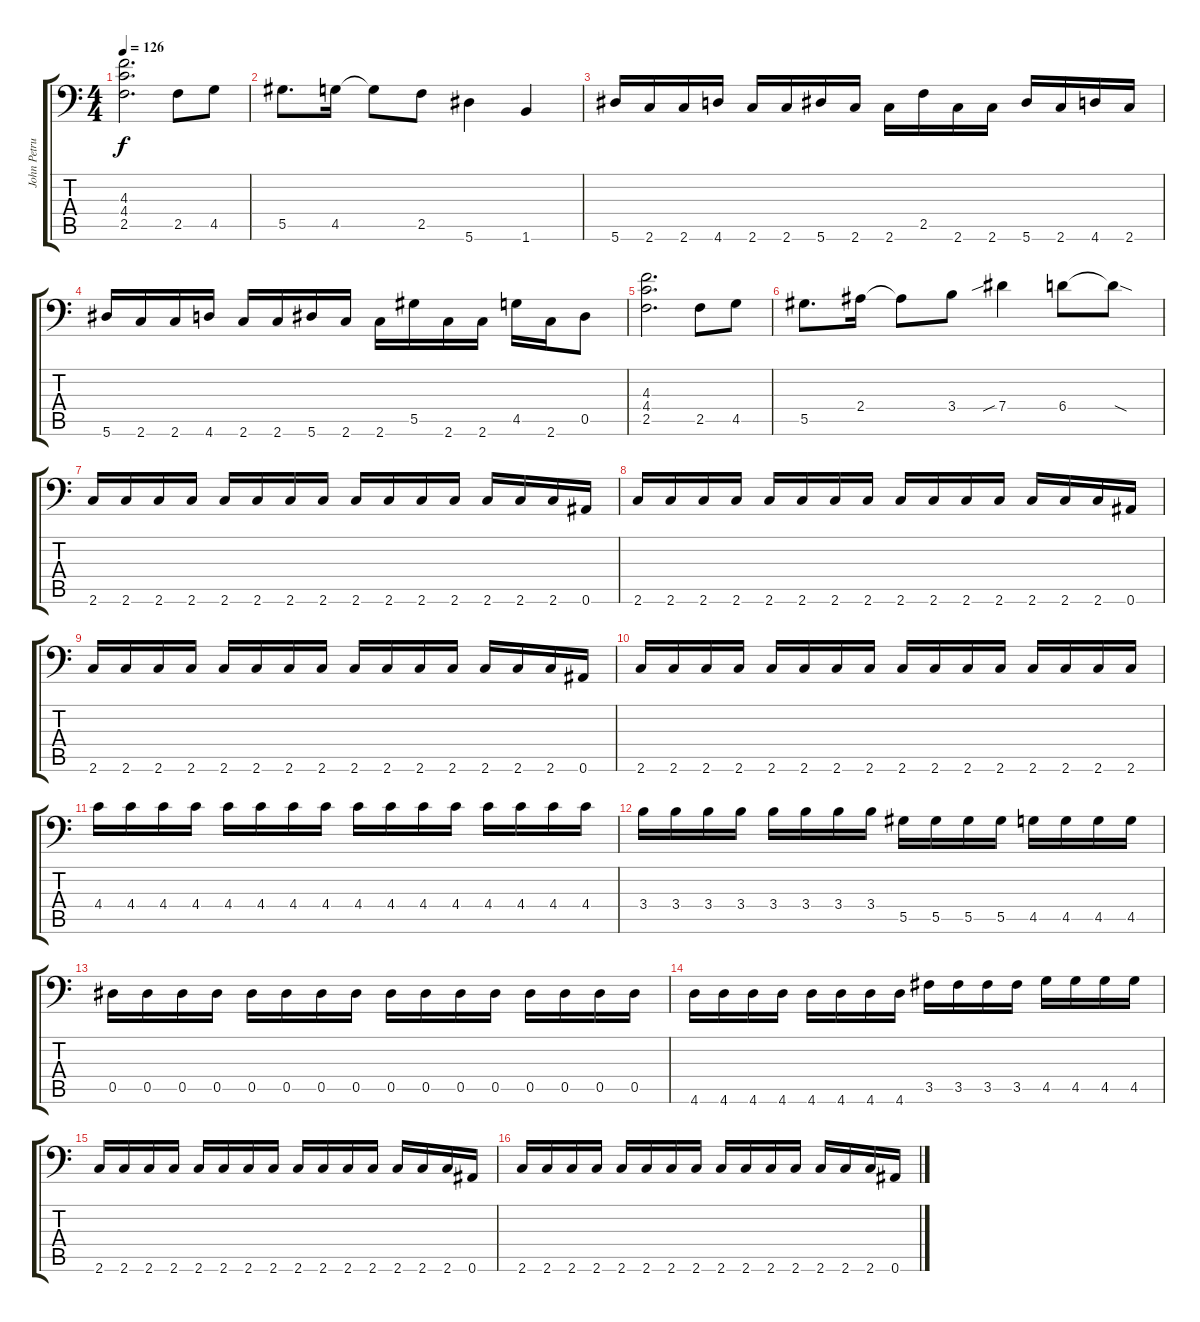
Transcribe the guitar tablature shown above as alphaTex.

\track ("John Petrucci" "John Petru") {instrument distortionguitar}
\staff {score tabs}
\tuning (Bb3 F3 Db3 Ab2 Eb2 Bb1) {hide}
\ts (4 4)
\tempo 126
\clef f4
\ks c
(4.3 4.4 2.5).2{d dy f} 2.5.8 4.5.8 |
5.5.8{d} 4.5.16 4.5{t}.8 2.5.8 5.6.4 1.6.4 |
5.6.16 2.6.16 2.6.16 4.6.16 2.6.16 2.6.16 5.6.16 2.6.16 2.6.16 2.5.16 2.6.16 2.6.16 5.6.16 2.6.16 4.6.16 2.6.16 |
5.6.16 2.6.16 2.6.16 4.6.16 2.6.16 2.6.16 5.6.16 2.6.16 2.6.16 5.5.16 2.6.16 2.6.16 4.5.16 2.6.16 0.5.8 |
(4.3 4.4 2.5).2{d} 2.5.8 4.5.8 |
5.5.8{d} 2.4.16 2.4{t}.8 3.4.8 7.4{sib}.4 6.4.8 6.4{sod t}.8 |
2.6.16 2.6.16 2.6.16 2.6.16 2.6.16 2.6.16 2.6.16 2.6.16 2.6.16 2.6.16 2.6.16 2.6.16 2.6.16 2.6.16 2.6.16 0.6.16 |
2.6.16 2.6.16 2.6.16 2.6.16 2.6.16 2.6.16 2.6.16 2.6.16 2.6.16 2.6.16 2.6.16 2.6.16 2.6.16 2.6.16 2.6.16 0.6.16 |
2.6.16 2.6.16 2.6.16 2.6.16 2.6.16 2.6.16 2.6.16 2.6.16 2.6.16 2.6.16 2.6.16 2.6.16 2.6.16 2.6.16 2.6.16 0.6.16 |
2.6.16 2.6.16 2.6.16 2.6.16 2.6.16 2.6.16 2.6.16 2.6.16 2.6.16 2.6.16 2.6.16 2.6.16 2.6.16 2.6.16 2.6.16 2.6.16 |
4.4.16 4.4.16 4.4.16 4.4.16 4.4.16 4.4.16 4.4.16 4.4.16 4.4.16 4.4.16 4.4.16 4.4.16 4.4.16 4.4.16 4.4.16 4.4.16 |
3.4.16 3.4.16 3.4.16 3.4.16 3.4.16 3.4.16 3.4.16 3.4.16 5.5.16 5.5.16 5.5.16 5.5.16 4.5.16 4.5.16 4.5.16 4.5.16 |
0.5.16 0.5.16 0.5.16 0.5.16 0.5.16 0.5.16 0.5.16 0.5.16 0.5.16 0.5.16 0.5.16 0.5.16 0.5.16 0.5.16 0.5.16 0.5.16 |
4.6.16 4.6.16 4.6.16 4.6.16 4.6.16 4.6.16 4.6.16 4.6.16 3.5.16 3.5.16 3.5.16 3.5.16 4.5.16 4.5.16 4.5.16 4.5.16 |
2.6.16 2.6.16 2.6.16 2.6.16 2.6.16 2.6.16 2.6.16 2.6.16 2.6.16 2.6.16 2.6.16 2.6.16 2.6.16 2.6.16 2.6.16 0.6.16 |
2.6.16 2.6.16 2.6.16 2.6.16 2.6.16 2.6.16 2.6.16 2.6.16 2.6.16 2.6.16 2.6.16 2.6.16 2.6.16 2.6.16 2.6.16 0.6.16
